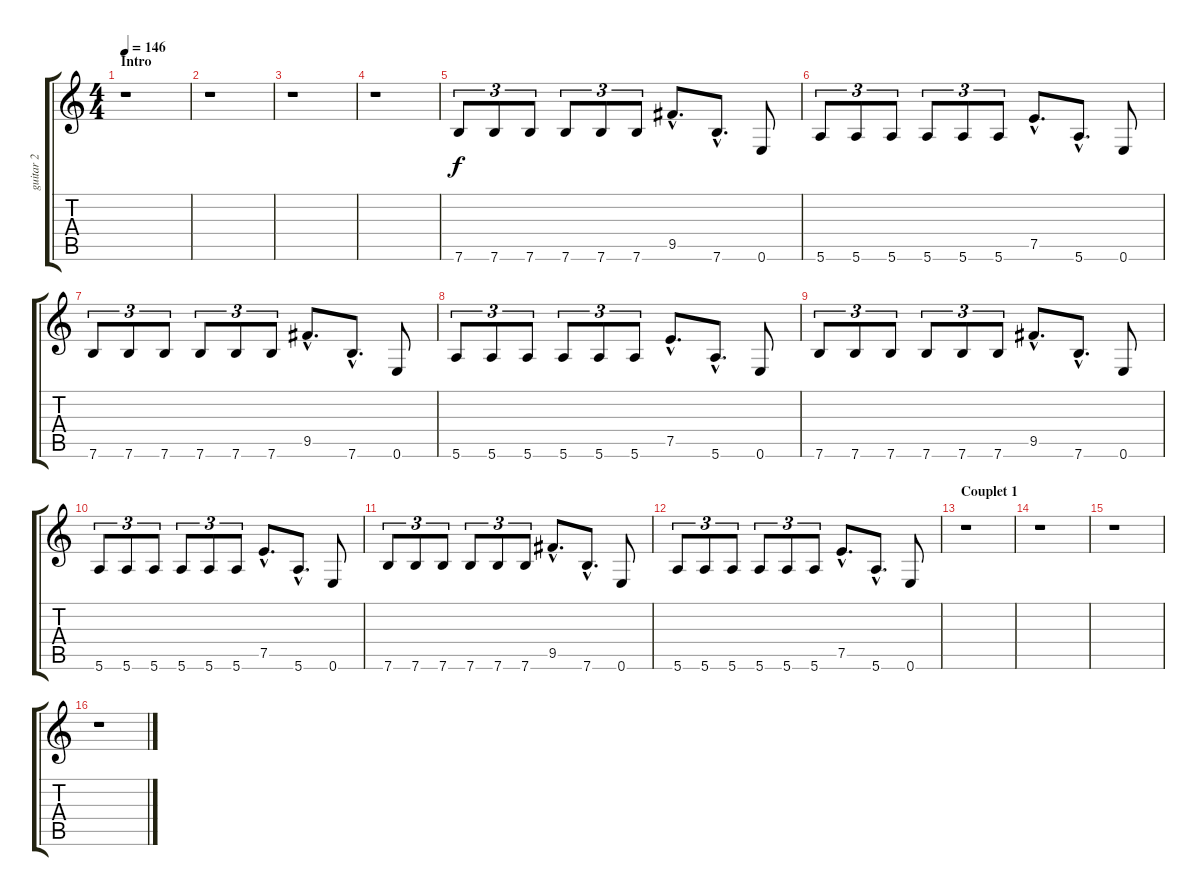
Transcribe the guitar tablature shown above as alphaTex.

\track ("guitar 2" "guitar 2") {instrument overdrivenguitar}
\staff {score tabs}
\tuning (E4 B3 G3 D3 A2 E2) {hide}
\ts (4 4)
\section ("" "Intro")
\tempo 146
\clef g2
\ks c
r.1{dy f instrument overdrivenguitar} |
r.1 |
r.1 |
r.1 |
7.6.8{tu (3 2)} 7.6.8{tu (3 2)} 7.6.8{tu (3 2)} 7.6.8{tu (3 2)} 7.6.8{tu (3 2)} 7.6.8{tu (3 2)} 9.5{hac}.8{d} 7.6{hac}.8{d} 0.6.8 |
5.6.8{tu (3 2)} 5.6.8{tu (3 2)} 5.6.8{tu (3 2)} 5.6.8{tu (3 2)} 5.6.8{tu (3 2)} 5.6.8{tu (3 2)} 7.5{hac}.8{d} 5.6{hac}.8{d} 0.6.8 |
7.6.8{tu (3 2)} 7.6.8{tu (3 2)} 7.6.8{tu (3 2)} 7.6.8{tu (3 2)} 7.6.8{tu (3 2)} 7.6.8{tu (3 2)} 9.5{hac}.8{d} 7.6{hac}.8{d} 0.6.8 |
5.6.8{tu (3 2)} 5.6.8{tu (3 2)} 5.6.8{tu (3 2)} 5.6.8{tu (3 2)} 5.6.8{tu (3 2)} 5.6.8{tu (3 2)} 7.5{hac}.8{d} 5.6{hac}.8{d} 0.6.8 |
7.6.8{tu (3 2)} 7.6.8{tu (3 2)} 7.6.8{tu (3 2)} 7.6.8{tu (3 2)} 7.6.8{tu (3 2)} 7.6.8{tu (3 2)} 9.5{hac}.8{d} 7.6{hac}.8{d} 0.6.8 |
5.6.8{tu (3 2)} 5.6.8{tu (3 2)} 5.6.8{tu (3 2)} 5.6.8{tu (3 2)} 5.6.8{tu (3 2)} 5.6.8{tu (3 2)} 7.5{hac}.8{d} 5.6{hac}.8{d} 0.6.8 |
7.6.8{tu (3 2)} 7.6.8{tu (3 2)} 7.6.8{tu (3 2)} 7.6.8{tu (3 2)} 7.6.8{tu (3 2)} 7.6.8{tu (3 2)} 9.5{hac}.8{d} 7.6{hac}.8{d} 0.6.8 |
5.6.8{tu (3 2)} 5.6.8{tu (3 2)} 5.6.8{tu (3 2)} 5.6.8{tu (3 2)} 5.6.8{tu (3 2)} 5.6.8{tu (3 2)} 7.5{hac}.8{d} 5.6{hac}.8{d} 0.6.8 |
\section ("" "Couplet 1")
r.1 |
r.1 |
r.1 |
r.1
